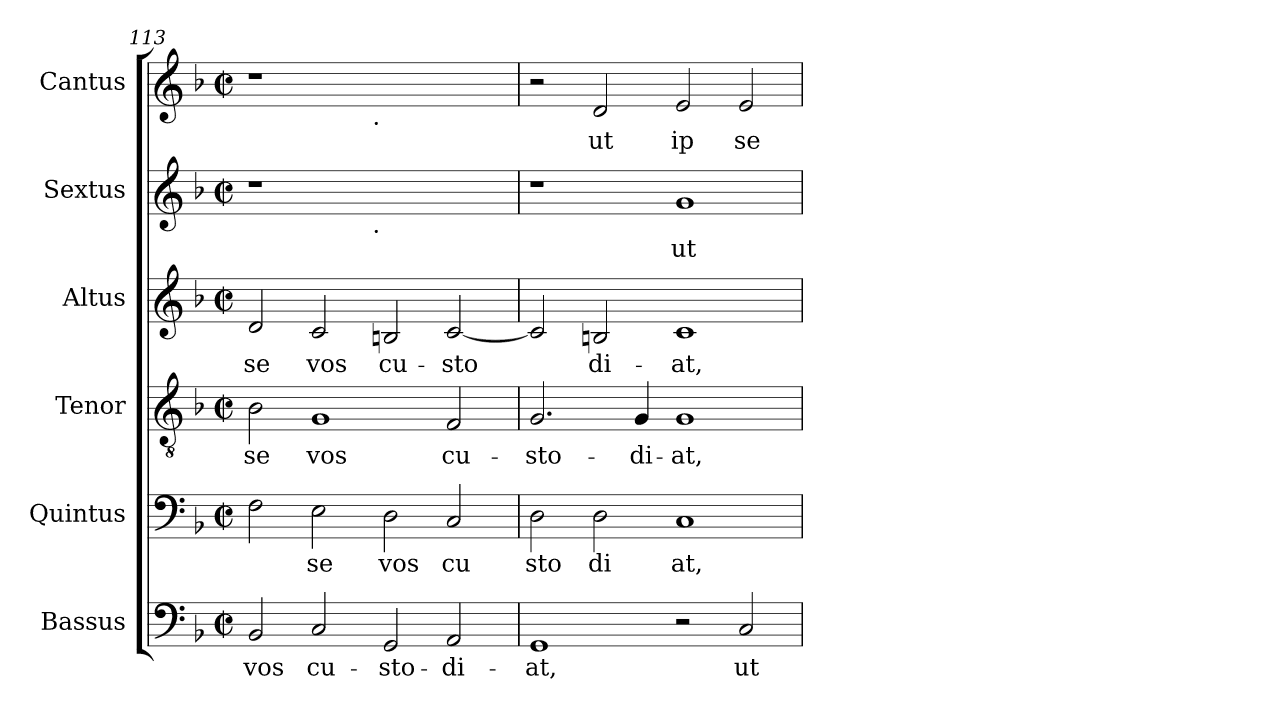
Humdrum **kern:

**kern	**text	**kern	**text	**kern	**text	**kern	**text	**kern	**text	**kern	**text
*part6	*part6	*part5	*part5	*part4	*part4	*part3	*part3	*part2	*part2	*part1	*part1
*staff6	*staff6	*staff5	*staff5	*staff4	*staff4	*staff3	*staff3	*staff2	*staff2	*staff1	*staff1
*I"Bassus	*	*I"Quintus	*	*I"Tenor	*	*I"Altus	*	*I"Sextus	*	*I"Cantus	*
!!LO:PB:g=z
*clefF4	*	*clefF4	*	*clefGv2	*	*clefG2	*	*clefG2	*	*clefG2	*
*k[b-]	*	*k[b-]	*	*k[b-]	*	*k[b-]	*	*k[b-]	*	*k[b-]	*
*F:	*	*F:	*	*F:	*	*F:	*	*F:	*	*F:	*
*M2/2	*	*M2/2	*	*M2/2	*	*M2/2	*	*M2/2	*	*M2/2	*
*met(c|)	*	*met(c|)	*	*met(c|)	*	*met(c|)	*	*met(c|)	*	*met(c|)	*
=113	=113	=113	=113	=113	=113	=113	=113	=113	=113	=113	=113
!	!LO:LY:b	!	!LO:LY:b:cj	!	!LO:LY:b	!	!LO:LY:b:cj	!	!	!	!
*	*	*	*	*	*	*	*	*^	*	*^	*
2BB-/	vos	2F\	--	2B-\	-se	2d/	se	1r	2ryy	.	1r	2ryy	.
!	!LO:LY:b	!	!LO:LY:b:cj	!	!LO:LY:b	!	!LO:LY:b:cj	!	!	!	!	!	!
2C/	cu-	2E\	-se	1G	vos	2c/	vos	.	4...ryy	.	.	4...ryy	.
!	!	!	!	!	!	!	!	!	!	!	!	!LO:TX:b:t=.	!
!	!	!	!	!	!	!	!	!	!LO:TX:b:t=.	!	!	!	!
.	.	.	.	.	.	.	.	.	1ryy	.	.	1ryy	.
!	!LO:LY:b	!	!LO:LY:b:cj	!	!	!	!LO:LY:b:cj	!	!	!	!	!	!
2GG/	-sto-	2D\	vos	.	.	2Bn/	cu-	1ryy	.	.	1ryy	.	.
!	!LO:LY:b	!	!LO:LY:b:cj	!	!LO:LY:b	!	!LO:LY:b:cj	!	!	!	!	!	!
2AA/	-di-	2C/	cu	2F/	cu-	[<2c/	-sto-	.	.	.	.	.	.
.	.	.	.	.	.	.	.	.	32ryy	.	.	32ryy	.
=114	=114	=114	=114	=114	=114	=114	=114	=114	=114	=114	=114	=114	=114
!	!LO:LY:b	!	!LO:LY:b:cj	!	!LO:LY:b	!	!LO:LY:b:cj	!	!	!	!	!	!
*	*	*	*	*	*	*	*	*v	*v	*	*	*	*
*	*	*	*	*	*	*	*	*	*	*v	*v	*
1GG	-at,	2D\	sto	2.G/	-sto-	2c/]	--	1r	.	2r	.
!	!	!	!LO:LY:b:cj	!	!	!	!LO:LY:b:cj	!	!	!	!LO:LY:b
.	.	2D\	di	.	.	2Bn/	-di-	.	.	2d/	ut
!	!	!	!	!	!LO:LY:b	!	!	!	!	!	!
.	.	.	.	4G/	-di-	.	.	.	.	.	.
!	!	!	!LO:LY:b:cj	!	!LO:LY:b	!	!LO:LY:b:cj	!	!LO:LY:b	!	!LO:LY:b
2r	.	1C	at,	1G	-at,	1c	-at,	1g	ut	2e/	ip
!	!LO:LY:b	!	!	!	!	!	!	!	!	!	!LO:LY:b
2C/	ut	.	.	.	.	.	.	.	.	2e/	se
=	=	=	=	=	=	=	=	=	=	=	=
*-	*-	*-	*-	*-	*-	*-	*-	*-	*-	*-	*-
